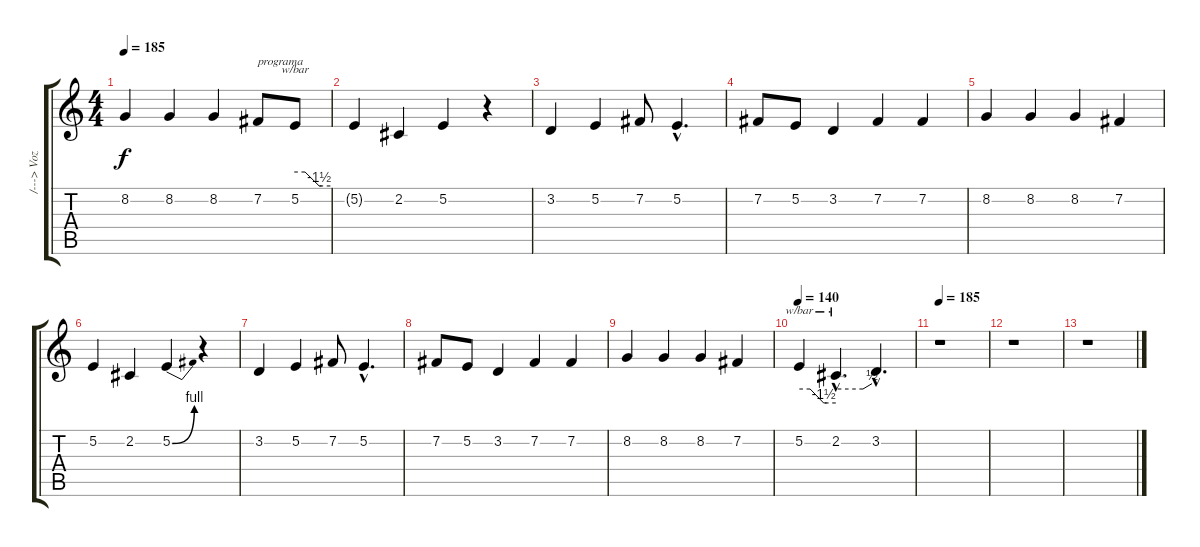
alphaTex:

\track ("/---> Voz <---/" "/---> Voz ") {instrument lead2sawtooth}
\staff {score tabs}
\tuning (E4 B3 G3 D3 A2 E2) {hide}
\ts (4 4)
\tempo 185
\clef g2
\ks c
8.2.4{dy f} 8.2.4 8.2.4 7.2.8{txt "programa"} 5.2.8{tbe (custom default 0 0 17 0 41 -6 45 -6 60 -6)} |
5.2{t}.4 2.2.4 5.2.4 r.4 |
3.2.4 5.2.4 7.2.8 5.2{hac}.4{d} |
7.2.8 5.2.8 3.2.4 7.2.4 7.2.4 |
8.2.4 8.2.4 8.2.4 7.2.4 |
5.2.4 2.2.4 5.2{be (bend 0 0 60 4)}.4 r.4 |
3.2.4 5.2.4 7.2.8 5.2{hac}.4{d} |
7.2.8 5.2.8 3.2.4 7.2.4 7.2.4 |
8.2.4 8.2.4 8.2.4 7.2.4 |
\tempo 140
5.2.4{tbe (custom default 0 0 18 0 40 -6 45 -6 60 -6)} 2.2{hac}.4{d tbe (custom default 0 0 45 0 60 2)} 3.2{hac}.4{d} |
\tempo 185
r.1 |
r.1 |
r.1
